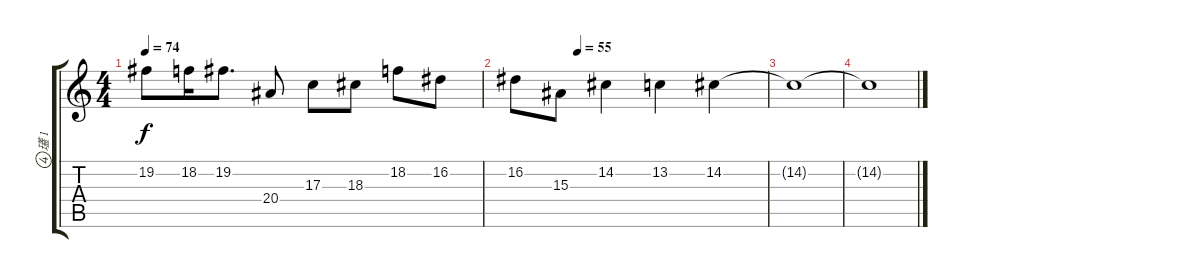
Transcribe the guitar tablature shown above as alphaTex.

\track ("瓂 1" "瓂 1") {instrument musicbox}
\staff {score tabs}
\tuning (E4 B3 G3 D3 A2 E2) {hide}
\ts (4 4)
\tempo 74
\clef g2
\ks c
19.2.8{dy f} 18.2.16 19.2.8{d} 20.4.8 17.3.8 18.3.8 18.2.8 16.2.8 |
\tempo (55 0.25)
16.2.8 15.3.8 14.2.4 13.2.4 14.2.4 |
14.2{t}.1 |
14.2{t}.1
